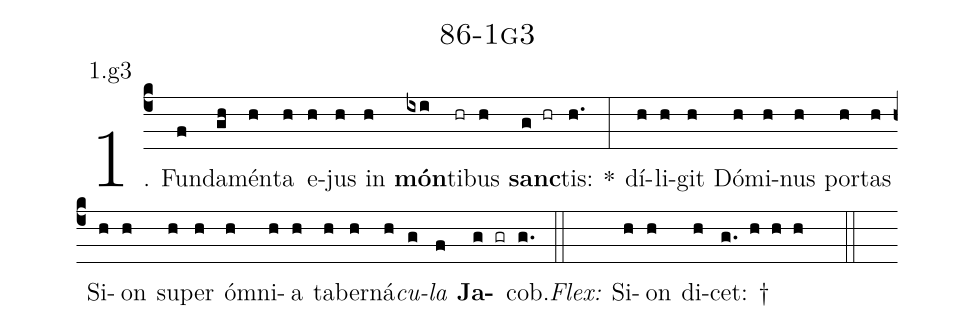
name: 86-1g3;
annotation: 1.g3;
%%
(c4)1. Fun(f)da(gh)mén(h)ta(h) e(h)jus(h) in(h) <b>món</b>(ixi)ti(hr)bus(h) <b>sanc</b>(g hr)tis:(h.) *(:) dí(h)li(h)git(h) Dó(h)mi(h)nus(h) por(h)tas(h) Si(h)on(h) su(h)per(h) óm(h)ni(h)a(h) ta(h)ber(h)ná(h)<i>cu</i>(g)<i>la</i>(f) <b>Ja</b>(g gr)cob.(g.) (::)
<i>Flex:</i>()  Si(h)on(h) di(h)cet: †(g. h h h  ::)
